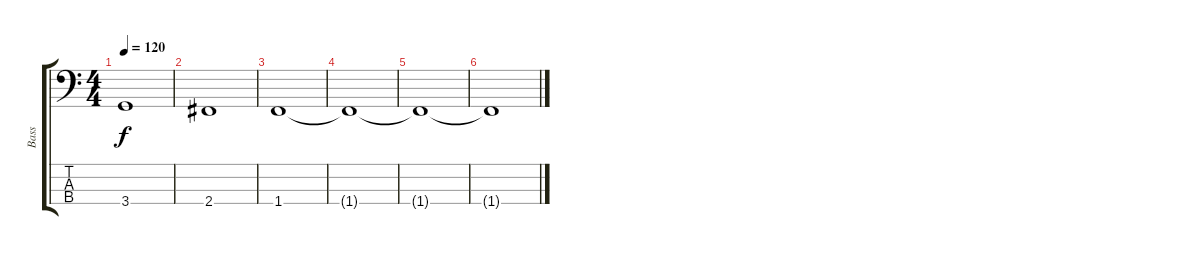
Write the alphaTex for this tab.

\track ("Bass" "Bass") {instrument electricbassfinger}
\staff {score tabs}
\tuning (G2 D2 A1 E1) {hide}
\ts (4 4)
\tempo 120
\clef f4
\ks c
3.4.1{dy f} |
2.4.1 |
1.4.1 |
1.4{t}.1 |
1.4{t}.1 |
1.4{t}.1
